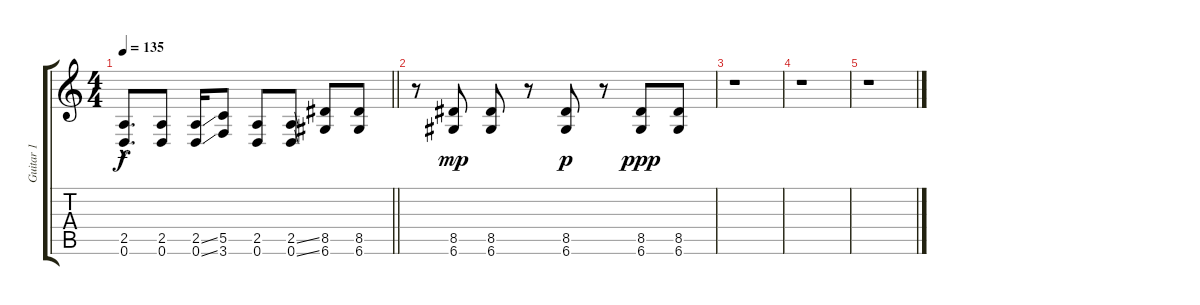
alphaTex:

\track ("Guitar 1" "Guitar 1") {instrument distortionguitar}
\staff {score tabs}
\tuning (D4 A3 F3 C3 G2 D2) {hide}
\ts (4 4)
\tempo 135
\clef g2
\barLineRight lightlight
\ks c
(2.5{hac} 0.6{hac}).8{d dy f} (2.5 0.6).8 (2.5{ss} 0.6{ss}).16 (5.5 3.6).8 (2.5 0.6).8 (2.5{ss} 0.6{ss}).8 (8.5 6.6).8 (8.5 6.6).8 |
r.8 (8.5 6.6).8{dy mp} (8.5 6.6).8 r.8 (8.5 6.6).8{dy p} r.8 (8.5 6.6).8{dy ppp} (8.5 6.6).8 |
r.1 |
r.1 |
r.1
